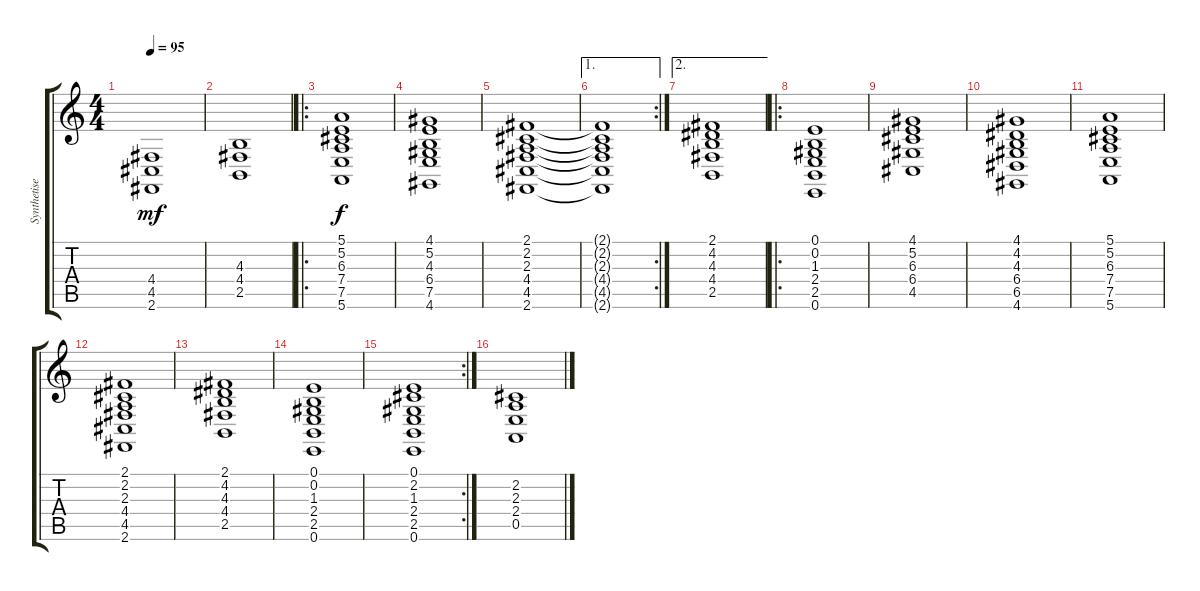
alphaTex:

\track ("Synthetiseur" "Synthetise") {instrument synthstrings1}
\staff {score tabs}
\tuning (E4 B3 G3 D3 A2 E2) {hide}
\ts (4 4)
\tempo 95
\clef g2
\ks c
(4.4 4.5 2.6).1{dy mf} |
(4.3 4.4 2.5).1 |
\ro
(5.1 5.2 6.3 7.4 7.5 5.6).1{dy f} |
(4.1 5.2 4.3 6.4 7.5 4.6).1 |
(2.1 2.2 2.3 4.4 4.5 2.6).1 |
\ae 1
\rc 2
(2.1{t} 2.2{t} 2.3{t} 4.4{t} 4.5{t} 2.6{t}).1 |
\ae 2
(2.1 4.2 4.3 4.4 2.5).1 |
\ro
(0.1 0.2 1.3 2.4 2.5 0.6).1 |
(4.1 5.2 6.3 6.4 4.5).1 |
(4.1 4.2 4.3 6.4 6.5 4.6).1 |
(5.1 5.2 6.3 7.4 7.5 5.6).1 |
(2.1 2.2 2.3 4.4 4.5 2.6).1 |
(2.1 4.2 4.3 4.4 2.5).1 |
(0.1 0.2 1.3 2.4 2.5 0.6).1 |
\rc 2
(0.1 2.2 1.3 2.4 2.5 0.6).1 |
(2.2 2.3 2.4 0.5).1
